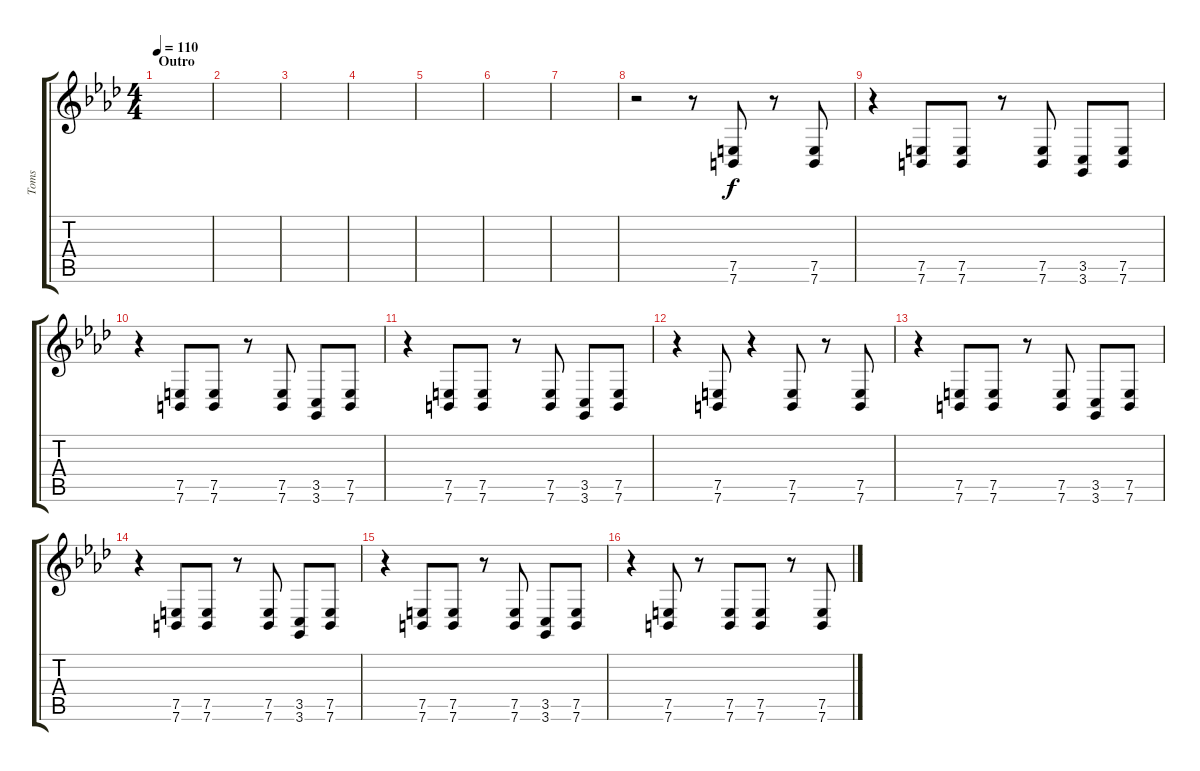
\track ("Toms" "Toms") {instrument melodictom}
\staff {score tabs}
\tuning (E4 B3 G3 D3 A2 E2) {hide}
\ts (4 4)
\section ("" "Outro")
\tempo 110
\clef g2
\ks fminor
|
|
|
|
|
|
|
r.2 r.8 (7.5 7.6).8 r.8 (7.5 7.6).8 |
r.4 (7.5 7.6).8 (7.5 7.6).8 r.8 (7.5 7.6).8 (3.5 3.6).8 (7.5 7.6).8 |
r.4 (7.5 7.6).8 (7.5 7.6).8 r.8 (7.5 7.6).8 (3.5 3.6).8 (7.5 7.6).8 |
r.4 (7.5 7.6).8 (7.5 7.6).8 r.8 (7.5 7.6).8 (3.5 3.6).8 (7.5 7.6).8 |
r.4 (7.5 7.6).8 r.4 (7.5 7.6).8 r.8 (7.5 7.6).8 |
r.4 (7.5 7.6).8 (7.5 7.6).8 r.8 (7.5 7.6).8 (3.5 3.6).8 (7.5 7.6).8 |
r.4 (7.5 7.6).8 (7.5 7.6).8 r.8 (7.5 7.6).8 (3.5 3.6).8 (7.5 7.6).8 |
r.4 (7.5 7.6).8 (7.5 7.6).8 r.8 (7.5 7.6).8 (3.5 3.6).8 (7.5 7.6).8 |
r.4 (7.5 7.6).8 r.8 (7.5 7.6).8 (7.5 7.6).8 r.8 (7.5 7.6).8
